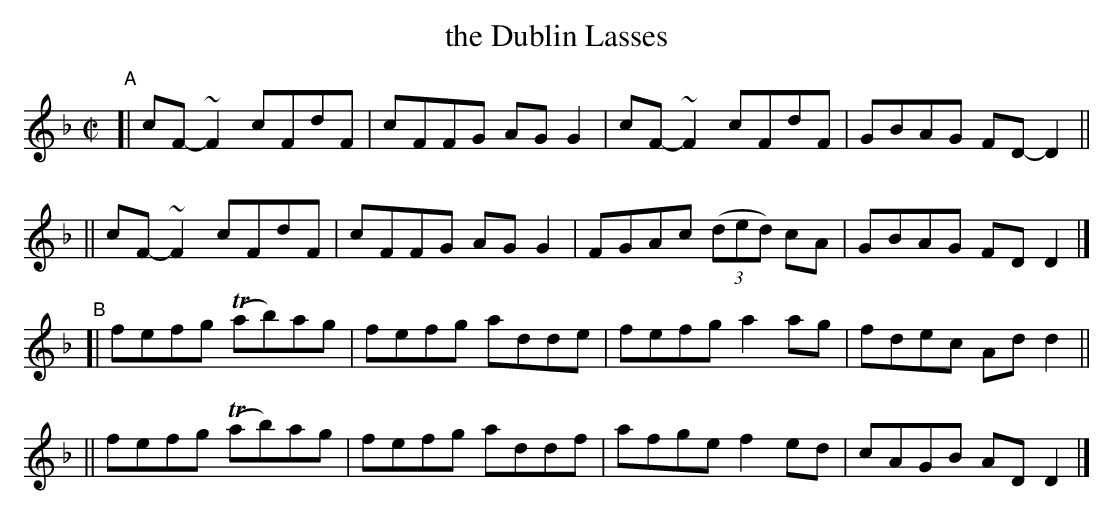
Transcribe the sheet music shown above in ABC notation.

X:1
T: the Dublin Lasses
M: C|
L: 1/8
K: Dm
"^A"\
[| cF-~F2 cFdF | cFFG AGG2 | cF-~F2 cFdF | GBAG FD-D2 ||
|| cF-~F2 cFdF | cFFG AGG2 | FGAc (3(ded) cA | GBAG FDD2 |]
"^B"\
[| fefg (Tab)ag | fefg adde | fefg a2ag | fdec Add2 ||
|| fefg (Tab)ag | fefg addf | afge f2ed | cAGB ADD2 |]
